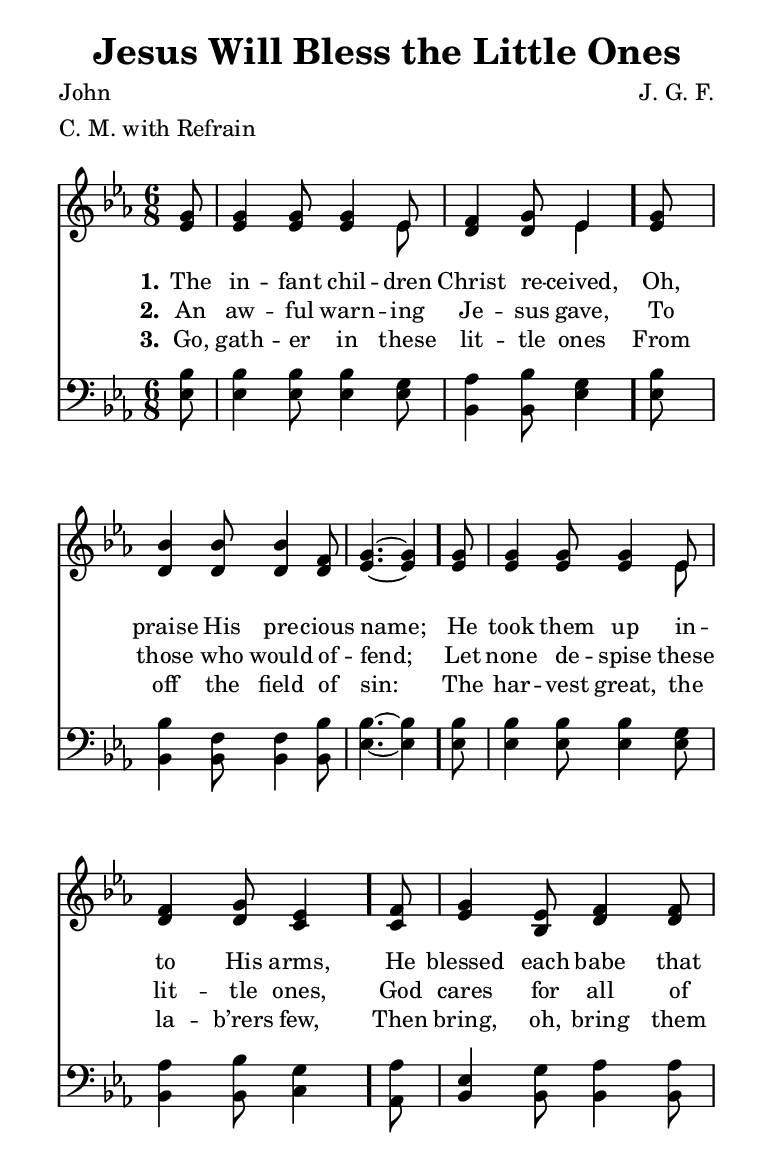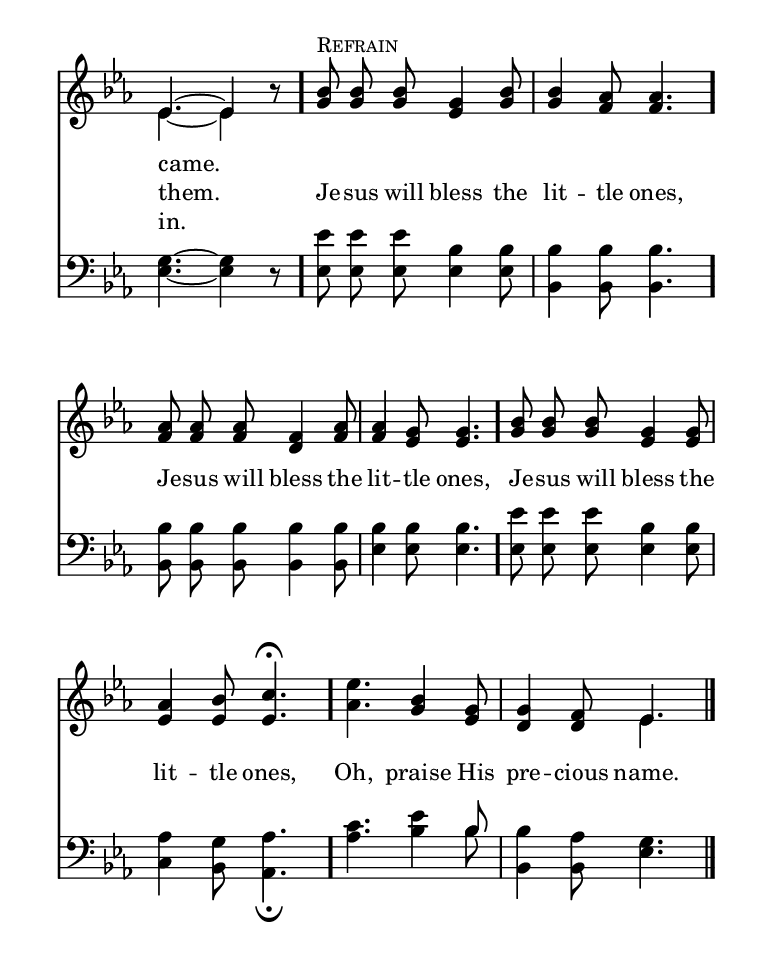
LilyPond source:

\include "common/global.ily"
\paper {
  \include "common/paper.ily"
}

\header{
  %children
  hymnnumber = "318"
  title = "Jesus Will Bless the Little Ones"
  tunename = ""
  meter = "C. M. with Refrain"
  poet = "John"
  composer = "J. G. F."
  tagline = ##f
}

ta = { \tempo 4=80 }
tb = { \tempo 4=40 }

global = {
  \include "common/overrides.ily"
  \override Staff.TimeSignature.style = #'numbered
  \time 6/8
  \override Score.MetronomeMark.transparent = ##t % hide all fermata changes too
  \ta
  \key ees \major
  \partial 8
  \autoBeamOff
}

patternA = { \ta c8 | c4 c8 c4 c8 | c4 c8 c4 }
patternB = { \ta c8 | c4 c8 c4 c8 | c4. ~ c4 c8 }
patternC = { \ta c8 c c c4 c8 | c4 c8 c4. }
patternD = { \ta c8 c c c4 c8 | c4 c8 \tb c4.\fermata \ta }
patternE = { \ta c4. c4 c8 | c4 c8 c4. }
patternF = {     c8 c c c4 c8 | c4 c8     c4._\fermata }

notesSoprano = {
\global
\relative c'' {

  \changePitch \patternA { g | g g g ees | f g ees }
  \changePitch \patternB { g | bes bes bes f | g g } \eogbreak
  \changePitch \patternA { g | g g g ees | f g ees }
  \changePitch \patternB { f | g ees f f | ees ees r } \eogbreak

  << s^\markup { \small \caps "Refrain" }
  \changePitch \patternC { bes' bes bes g bes | bes aes aes } >>
  \changePitch \patternC { aes aes aes f aes | aes g g } \eogbreak
  \changePitch \patternD { bes bes bes g g | aes bes c }
  \changePitch \patternE { ees bes g | g f ees }

  \bar "|."

}
}

notesAlto = {
\global
\relative e' {

  \changePitch \patternA { ees | ees ees ees ees | d d ees }
  \changePitch \patternB { ees | d d d d | ees ees }
  \changePitch \patternA { ees | ees ees ees ees | d d c }
  \changePitch \patternB { c | ees bes d d | ees ees r }

  \changePitch \patternC { g g g ees g | g f f }
  \changePitch \patternC { f f f d f | f ees ees }
  \changePitch \patternD { g g g ees ees | ees ees ees }
  \changePitch \patternE { aes g ees | d d ees }

}
}

notesTenor = {
\global
\relative a {

  \changePitch \patternA { bes | bes bes bes g | aes bes g }
  \changePitch \patternB { bes | bes f f bes | bes bes }
  \changePitch \patternA { bes | bes bes bes g | aes bes g }
  \changePitch \patternB { aes | ees g aes aes | g g r }

  \changePitch \patternC { ees' ees ees bes bes | bes bes bes }
  \changePitch \patternC { bes bes bes bes bes | bes bes bes }
  \changePitch \patternF { ees ees ees bes bes | aes g aes }
  \changePitch \patternE { c ees bes | bes aes g }

}
}

notesBass = {
\global
\relative f {

  \changePitch \patternA { ees | ees ees ees ees | bes bes ees }
  \changePitch \patternB { ees | bes bes bes bes | ees ees }
  \changePitch \patternA { ees | ees ees ees ees | bes bes c }
  \changePitch \patternB { aes | bes bes bes bes | ees ees r }

  \changePitch \patternC { ees ees ees ees ees | bes bes bes }
  \changePitch \patternC { bes bes bes bes bes | ees ees ees }
  \changePitch \patternF { ees ees ees ees ees | c bes aes }
  \changePitch \patternE { aes' bes bes | bes, bes | ees }

}
}

Refrain = \lyricmode {

Je -- sus will bless the lit -- tle ones, \bar "."
Je -- sus will bless the lit -- tle ones, \bar "."
Je -- sus will bless the lit -- tle ones, \bar "."
Oh, praise His pre -- cious name. \bar "."

}

wordsA = \lyricmode {
\set stanza = "1."

The in -- fant chil -- dren Christ re -- ceived, \bar "."
Oh, praise His pre -- cious name; \bar "."
He took them up in -- to His arms, \bar "."
He blessed each babe that came. \bar "." % XXX blue book has "blest" but that is adjectival only (past participle, not past tense verb)

}

wordsB = \lyricmode {
\set stanza = "2."

An aw -- ful warn -- ing Je -- sus gave,
To those who would of -- fend;
Let none de -- spise these lit -- tle ones,
God cares for all of them.

\Refrain

}

wordsC = \lyricmode {
\set stanza = "3."

Go, gath -- er in these lit -- tle ones
From off the field of sin:
The har -- vest great, the la -- b’rers few,
Then bring, oh, bring them in.

}

\score {
  \context ChoirStaff <<
    \context Staff = upper <<
      \set Staff.autoBeaming = ##f
      \set ChoirStaff.systemStartDelimiter = #'SystemStartBar
      \set ChoirStaff.printPartCombineTexts = ##f
      \partcombine #'(2 . 9) \notesSoprano \notesAlto
      \context NullVoice = sopranos { \voiceOne << \notesSoprano >> }
      \context Lyrics = one   \lyricsto sopranos \wordsA
      \context Lyrics = two   \lyricsto sopranos \wordsB
      \context Lyrics = three \lyricsto sopranos \wordsC
    >>
    \context Staff = men <<
      \set Staff.autoBeaming = ##f
      \clef bass
      \set ChoirStaff.printPartCombineTexts = ##f
      \partcombine #'(2 . 9) \notesTenor \notesBass
    >>
  >>
  \layout {
    \include "common/layout.ily"
  }
  \midi{
    \include "common/midi.ily"
  }
}

\version "2.19.49"  % necessary for upgrading to future LilyPond versions.

% vi:set et ts=2 sw=2 ai nocindent syntax=lilypond:
